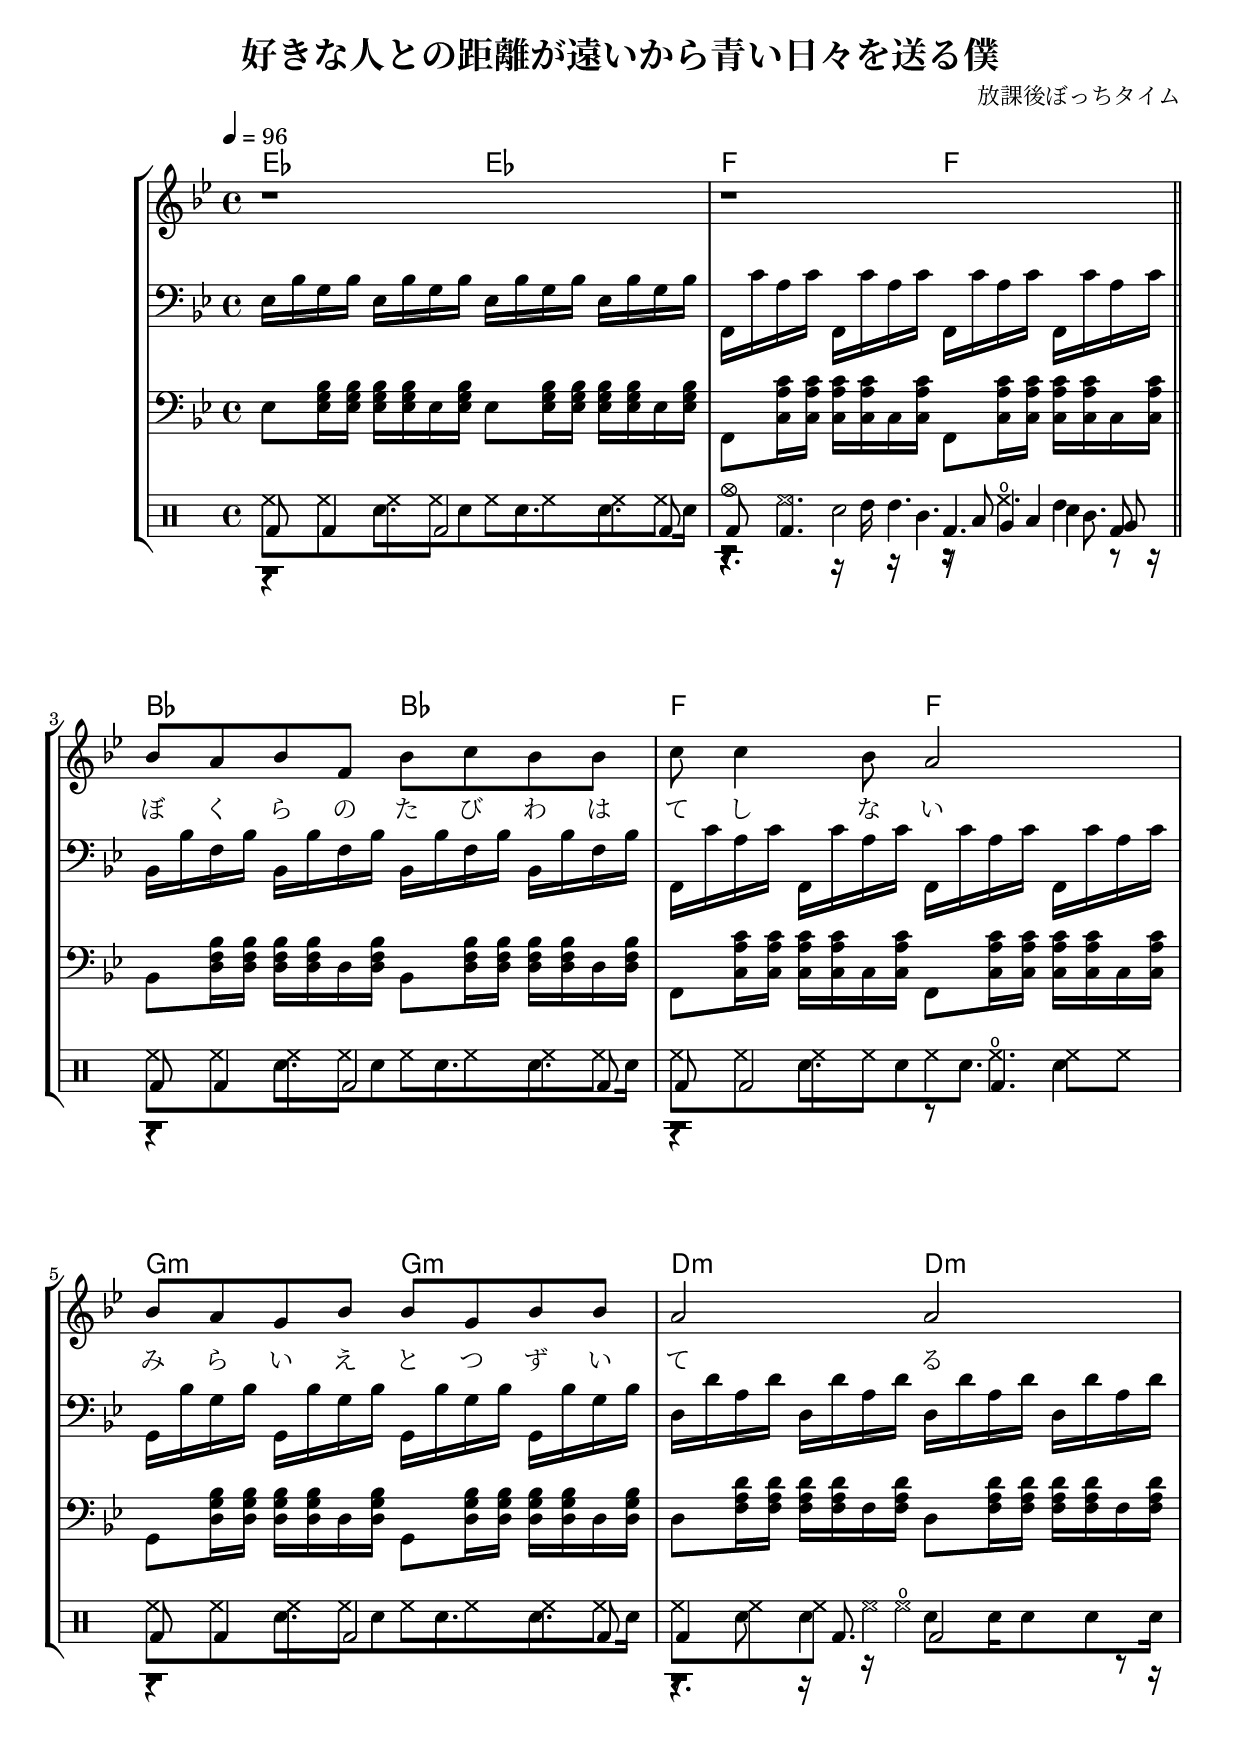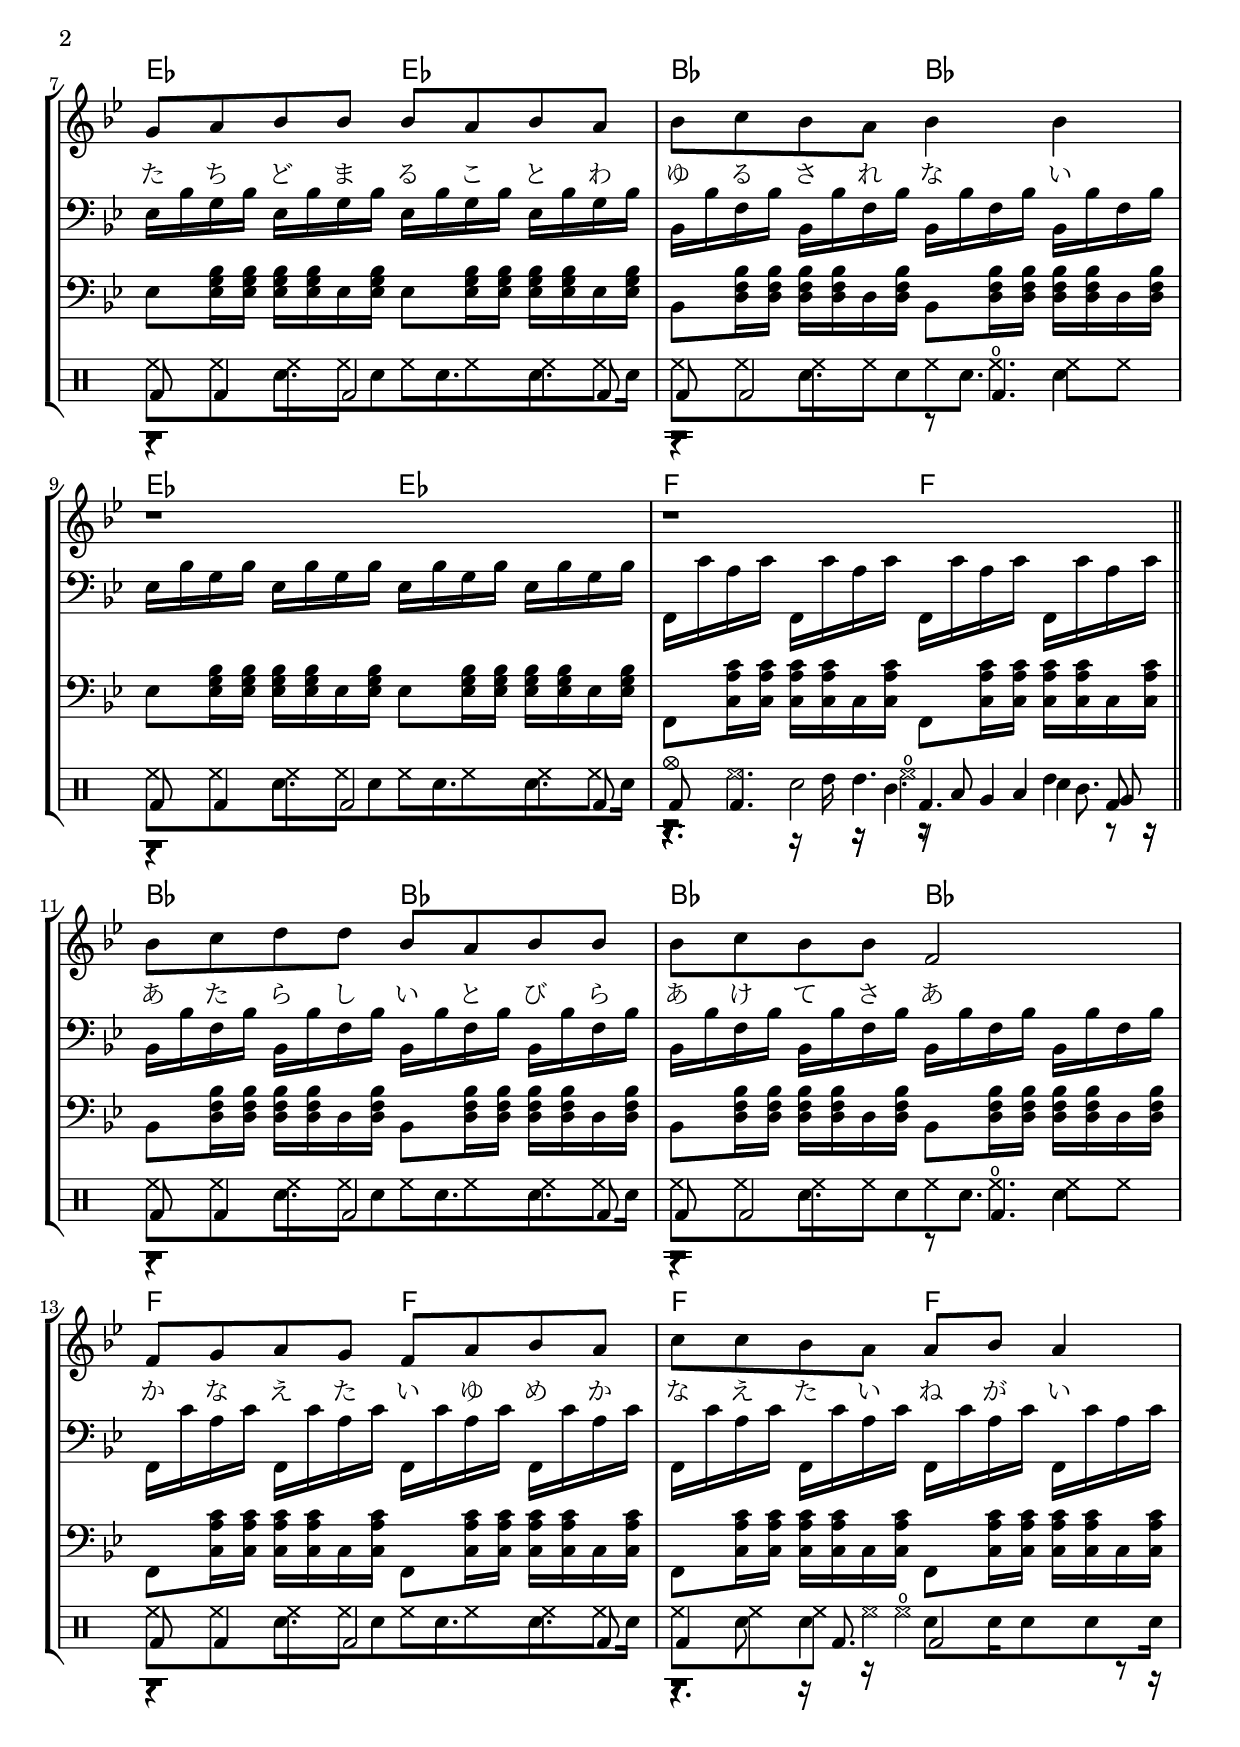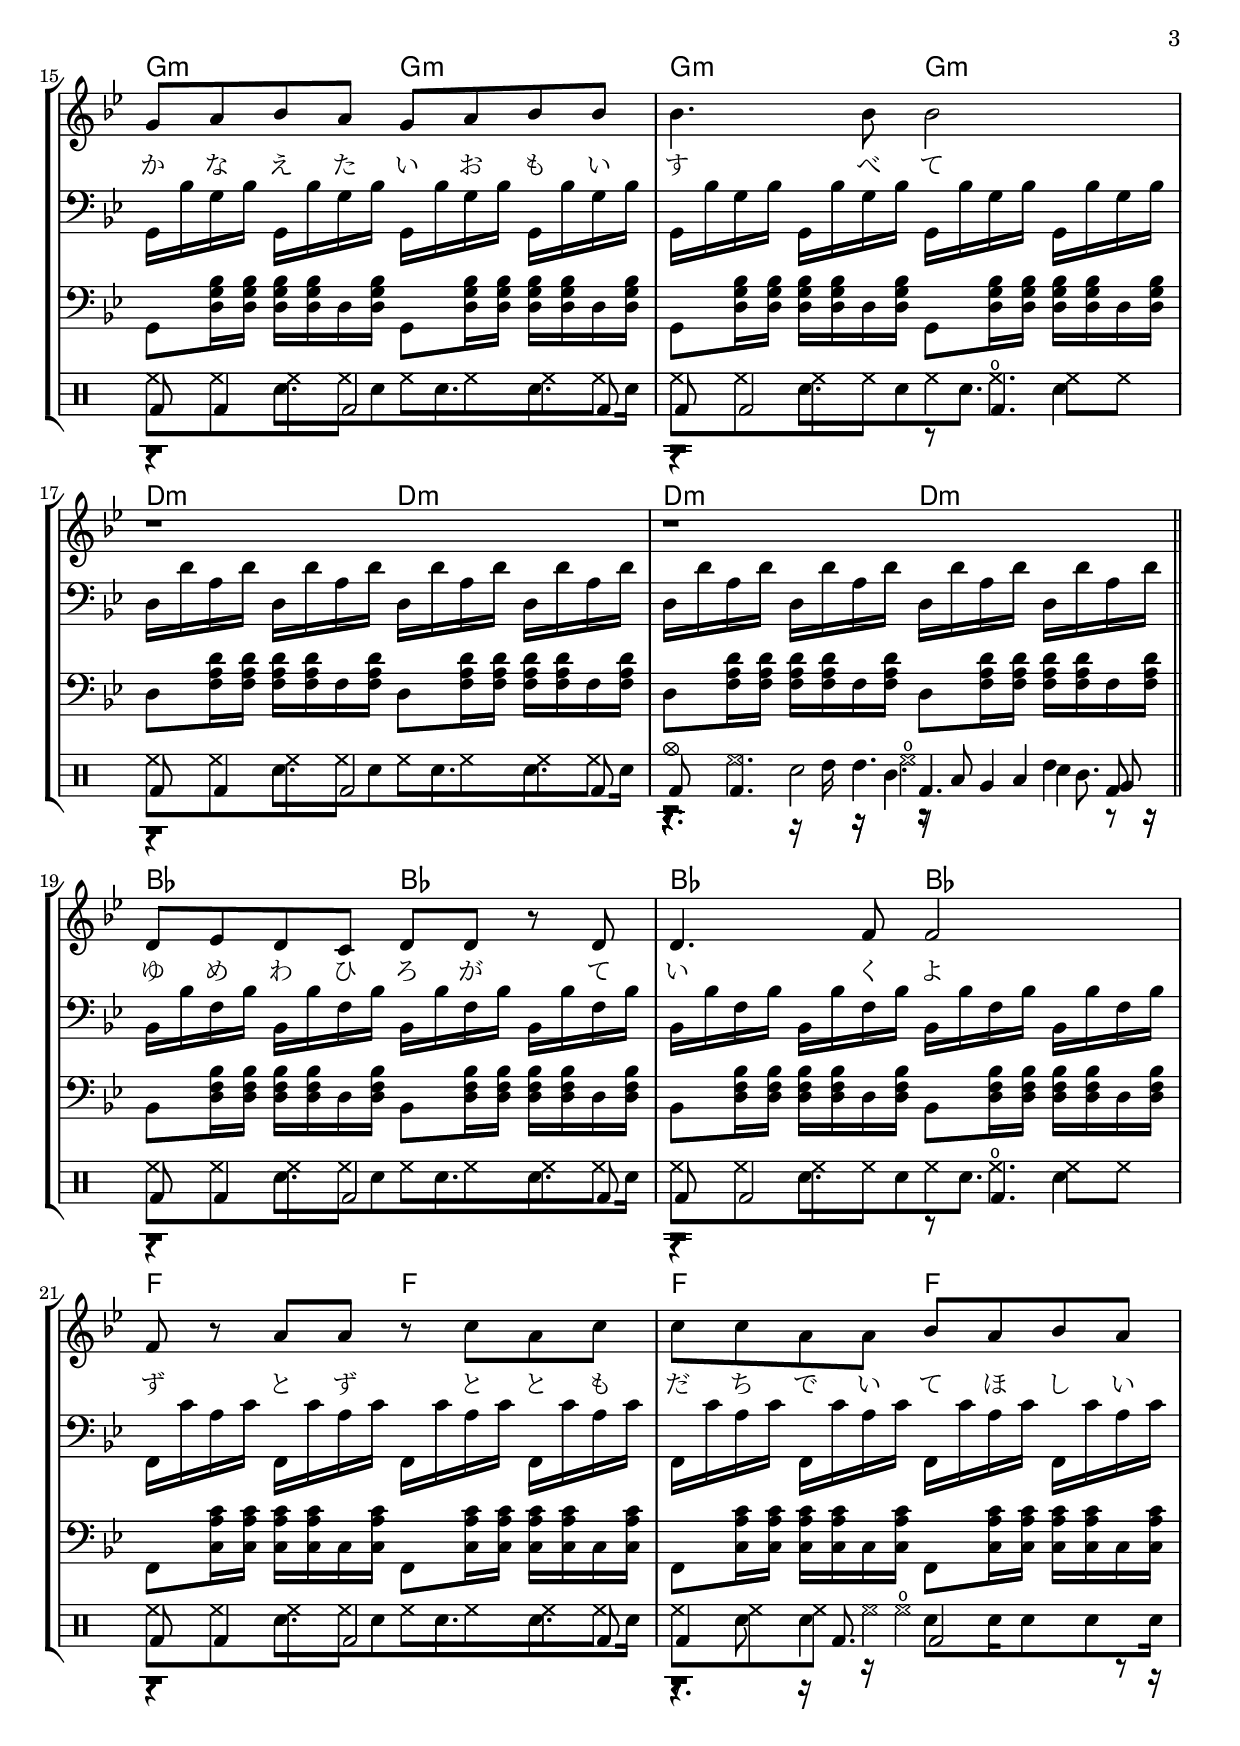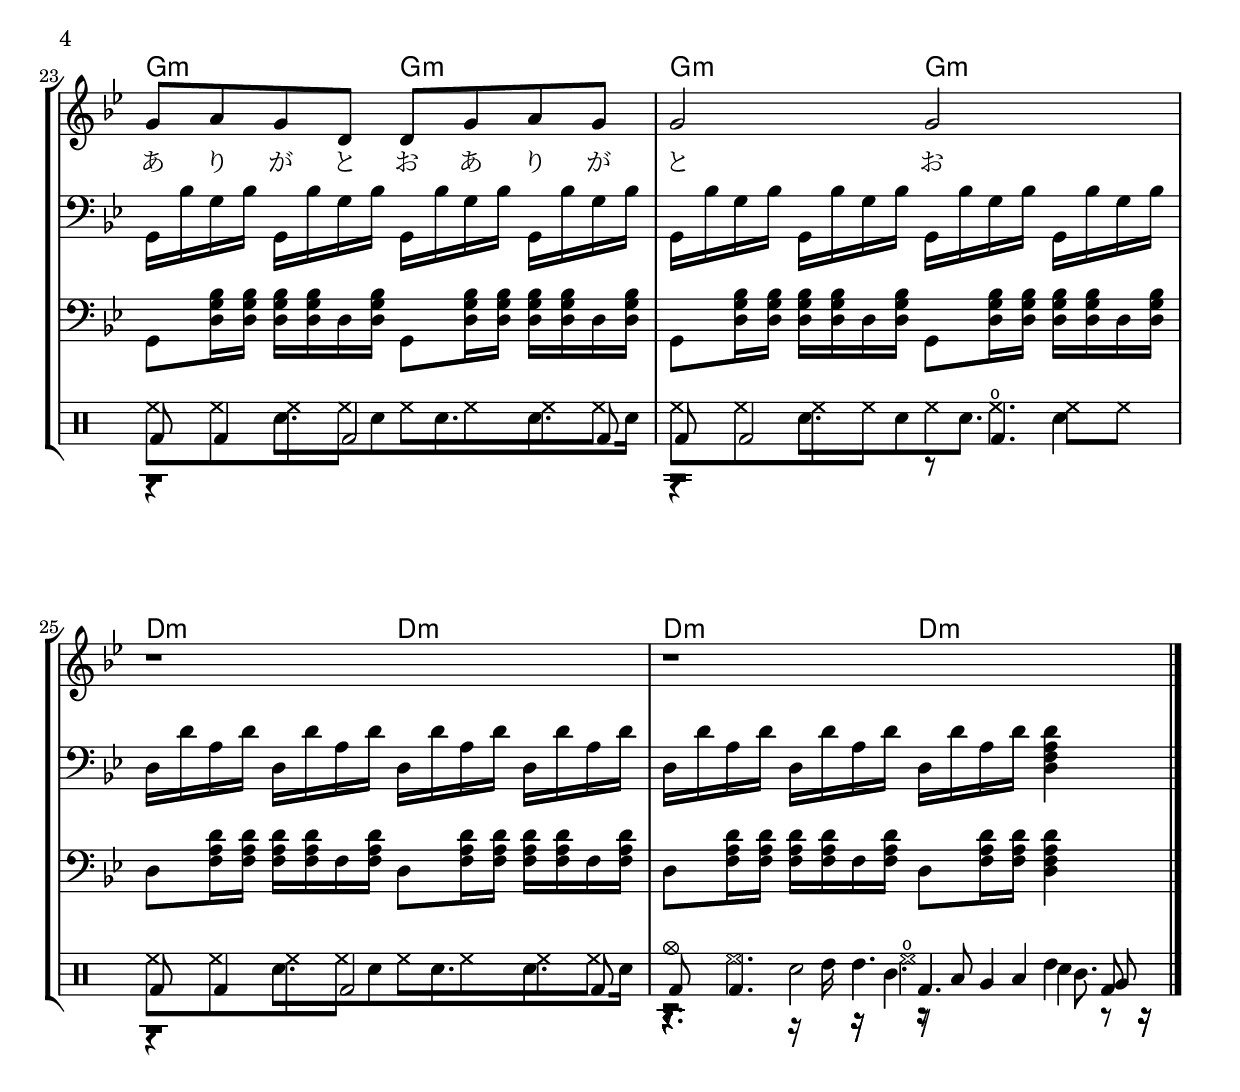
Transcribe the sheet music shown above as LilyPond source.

\version "2.12.1"

\header {
	title = \markup {好きな人との距離が遠いから青い日々を送る僕}
	composer = \markup \center-column {放課後ぼっちタイム}
}

harmony = \chordmode {
	es2 es f f 

	bes bes f f g:m g:m d:m d:m es es bes bes es es f f 

	bes bes bes bes f f f f g:m g:m g:m g:m d:m d:m d:m d:m 

	bes bes bes bes f f f f g:m g:m g:m g:m d:m d:m d:m d:m 
}

melody = {
	\key bes \major
	\tempo 4 = 96
	r1 | r1   
	\set Staff.midiInstrument = #"mmi0.42"
	 bes'8  a'8  bes'8  f'8  bes'8  c''8  bes'8  bes'8 
	c''8  c''4  bes'8  a'2 
	bes'8  a'8  g'8  bes'8  bes'8  g'8  bes'8  bes'8 
	a'2  a'2 
	g'8  a'8  bes'8  bes'8  bes'8  a'8  bes'8  a'8 
	bes'8  c''8  bes'8  a'8  bes'4  bes'4
	r1 r1 	\set Staff.midiInstrument = #"mmi0.42"
	 bes'8  c''8  d''8  d''8  bes'8  a'8  bes'8  bes'8 
	bes'8  c''8  bes'8  bes'8  f'2 
	f'8  g'8  a'8  g'8  f'8  a'8  bes'8  a'8 
	c''8  c''8  bes'8  a'8  a'8  bes'8  a'4 
	g'8  a'8  bes'8  a'8  g'8  a'8  bes'8  bes'8 
	bes'4.  bes'8  bes'2
	r1 r1 	\set Staff.midiInstrument = #"mmi0.42"
	 d'8  es'8  d'8  c'8  d'8  d'8  r8  d'8 
	d'4.  f'8  f'2 
	f'8  r8  a'8  a'8  r8  c''8  a'8  c''8 
	c''8  c''8  a'8  a'8  bes'8  a'8  bes'8  a'8 
	g'8  a'8  g'8  d'8  d'8  g'8  a'8  g'8 
	g'2  g'2
	r1 r1 	\bar "|."
}

words = \lyricmode {
	
	ぼ  く  ら  の  た  び  わ  は  て  し  な  い  み  ら  い  え  と  つ  ず  い  て  る  た  ち  ど  ま  る  こ  と  わ  ゆ  る  さ  れ  な  い  
	あ  た  ら  し  い  と  び  ら  あ  け  て  さ  あ  か  な  え  た  い  ゆ  め  か  な  え  た  い  ね  が  い  か  な  え  た  い  お  も  い  す  べ  て  
	ゆ  め  わ  ひ  ろ  が  て  い  く  よ  ず  と  ず  と  と  も  だ  ち  で  い  て  ほ  し  い  あ  り  が  と  お  あ  り  が  と  お  
}

tempochange = {
	\tempo 4 = 96
	r1 | r1 \bar "||"
	\tempo 4 = 96
	r1 | r1 | r1 | r1 | r1 | r1 | r1 | r1 \bar "||"
	\tempo 4 = 96
	r1 | r1 | r1 | r1 | r1 | r1 | r1 | r1 \bar "||"
	\tempo 4 = 96
	r1 | r1 | r1 | r1 | r1 | r1 | r1 | r1 \bar "|."
}

mainacc = {
	\clef bass
	\set Staff.midiInstrument = #"Overdriven Guitar"
	\key bes \major
	\tempo 4 = 96
	es16 bes g bes es bes g bes
	es16 bes g bes es bes g bes
	f,16 c' a c' f, c' a c'
	f,16 c' a c' f, c' a c'
	\bar "||"

	\set Staff.midiInstrument = #"Overdriven Guitar"
	bes,16 bes f bes bes, bes f bes
	bes,16 bes f bes bes, bes f bes
	f,16 c' a c' f, c' a c'
	f,16 c' a c' f, c' a c'
	g,16 bes g bes g, bes g bes
	g,16 bes g bes g, bes g bes
	d16 d' a d' d d' a d'
	d16 d' a d' d d' a d'
	es16 bes g bes es bes g bes
	es16 bes g bes es bes g bes
	bes,16 bes f bes bes, bes f bes
	bes,16 bes f bes bes, bes f bes
	es16 bes g bes es bes g bes
	es16 bes g bes es bes g bes
	f,16 c' a c' f, c' a c'
	f,16 c' a c' f, c' a c'
	\bar "||"

	\set Staff.midiInstrument = #"Overdriven Guitar"
	bes,16 bes f bes bes, bes f bes
	bes,16 bes f bes bes, bes f bes
	bes,16 bes f bes bes, bes f bes
	bes,16 bes f bes bes, bes f bes
	f,16 c' a c' f, c' a c'
	f,16 c' a c' f, c' a c'
	f,16 c' a c' f, c' a c'
	f,16 c' a c' f, c' a c'
	g,16 bes g bes g, bes g bes
	g,16 bes g bes g, bes g bes
	g,16 bes g bes g, bes g bes
	g,16 bes g bes g, bes g bes
	d16 d' a d' d d' a d'
	d16 d' a d' d d' a d'
	d16 d' a d' d d' a d'
	d16 d' a d' d d' a d'
	\bar "||"

	\set Staff.midiInstrument = #"Overdriven Guitar"
	bes,16 bes f bes bes, bes f bes
	bes,16 bes f bes bes, bes f bes
	bes,16 bes f bes bes, bes f bes
	bes,16 bes f bes bes, bes f bes
	f,16 c' a c' f, c' a c'
	f,16 c' a c' f, c' a c'
	f,16 c' a c' f, c' a c'
	f,16 c' a c' f, c' a c'
	g,16 bes g bes g, bes g bes
	g,16 bes g bes g, bes g bes
	g,16 bes g bes g, bes g bes
	g,16 bes g bes g, bes g bes
	d16 d' a d' d d' a d'
	d16 d' a d' d d' a d'
	d16 d' a d' d d' a d'
	d16 d' a d' <d f a d'>4
	\bar "|."
}

subacc = {
	\clef bass
	\set Staff.midiInstrument = #"Synth Bass 1"
	\key bes \major
	\tempo 4 = 96
	es8 <es g bes>16 <es g bes>16   <es g bes>16 <es g bes>16   es16 <es g bes>16
	es8 <es g bes>16 <es g bes>16   <es g bes>16 <es g bes>16   es16 <es g bes>16
	f,8 <c a c'>16 <c a c'>16   <c a c'>16 <c a c'>16   c16 <c a c'>16
	f,8 <c a c'>16 <c a c'>16   <c a c'>16 <c a c'>16   c16 <c a c'>16
	\bar "||"

	\set Staff.midiInstrument = #"Synth Bass 1"
	bes,8 <d f bes>16 <d f bes>16   <d f bes>16 <d f bes>16   d16 <d f bes>16
	bes,8 <d f bes>16 <d f bes>16   <d f bes>16 <d f bes>16   d16 <d f bes>16
	f,8 <c a c'>16 <c a c'>16   <c a c'>16 <c a c'>16   c16 <c a c'>16
	f,8 <c a c'>16 <c a c'>16   <c a c'>16 <c a c'>16   c16 <c a c'>16
	g,8 <d g bes>16 <d g bes>16   <d g bes>16 <d g bes>16   d16 <d g bes>16
	g,8 <d g bes>16 <d g bes>16   <d g bes>16 <d g bes>16   d16 <d g bes>16
	d8 <f a d'>16 <f a d'>16   <f a d'>16 <f a d'>16   f16 <f a d'>16
	d8 <f a d'>16 <f a d'>16   <f a d'>16 <f a d'>16   f16 <f a d'>16
	es8 <es g bes>16 <es g bes>16   <es g bes>16 <es g bes>16   es16 <es g bes>16
	es8 <es g bes>16 <es g bes>16   <es g bes>16 <es g bes>16   es16 <es g bes>16
	bes,8 <d f bes>16 <d f bes>16   <d f bes>16 <d f bes>16   d16 <d f bes>16
	bes,8 <d f bes>16 <d f bes>16   <d f bes>16 <d f bes>16   d16 <d f bes>16
	es8 <es g bes>16 <es g bes>16   <es g bes>16 <es g bes>16   es16 <es g bes>16
	es8 <es g bes>16 <es g bes>16   <es g bes>16 <es g bes>16   es16 <es g bes>16
	f,8 <c a c'>16 <c a c'>16   <c a c'>16 <c a c'>16   c16 <c a c'>16
	f,8 <c a c'>16 <c a c'>16   <c a c'>16 <c a c'>16   c16 <c a c'>16
	\bar "||"

	\set Staff.midiInstrument = #"Slap Bass 1"
	bes,8 <d f bes>16 <d f bes>16   <d f bes>16 <d f bes>16   d16 <d f bes>16
	bes,8 <d f bes>16 <d f bes>16   <d f bes>16 <d f bes>16   d16 <d f bes>16
	bes,8 <d f bes>16 <d f bes>16   <d f bes>16 <d f bes>16   d16 <d f bes>16
	bes,8 <d f bes>16 <d f bes>16   <d f bes>16 <d f bes>16   d16 <d f bes>16
	f,8 <c a c'>16 <c a c'>16   <c a c'>16 <c a c'>16   c16 <c a c'>16
	f,8 <c a c'>16 <c a c'>16   <c a c'>16 <c a c'>16   c16 <c a c'>16
	f,8 <c a c'>16 <c a c'>16   <c a c'>16 <c a c'>16   c16 <c a c'>16
	f,8 <c a c'>16 <c a c'>16   <c a c'>16 <c a c'>16   c16 <c a c'>16
	g,8 <d g bes>16 <d g bes>16   <d g bes>16 <d g bes>16   d16 <d g bes>16
	g,8 <d g bes>16 <d g bes>16   <d g bes>16 <d g bes>16   d16 <d g bes>16
	g,8 <d g bes>16 <d g bes>16   <d g bes>16 <d g bes>16   d16 <d g bes>16
	g,8 <d g bes>16 <d g bes>16   <d g bes>16 <d g bes>16   d16 <d g bes>16
	d8 <f a d'>16 <f a d'>16   <f a d'>16 <f a d'>16   f16 <f a d'>16
	d8 <f a d'>16 <f a d'>16   <f a d'>16 <f a d'>16   f16 <f a d'>16
	d8 <f a d'>16 <f a d'>16   <f a d'>16 <f a d'>16   f16 <f a d'>16
	d8 <f a d'>16 <f a d'>16   <f a d'>16 <f a d'>16   f16 <f a d'>16
	\bar "||"

	\set Staff.midiInstrument = #"Slap Bass 1"
	bes,8 <d f bes>16 <d f bes>16   <d f bes>16 <d f bes>16   d16 <d f bes>16
	bes,8 <d f bes>16 <d f bes>16   <d f bes>16 <d f bes>16   d16 <d f bes>16
	bes,8 <d f bes>16 <d f bes>16   <d f bes>16 <d f bes>16   d16 <d f bes>16
	bes,8 <d f bes>16 <d f bes>16   <d f bes>16 <d f bes>16   d16 <d f bes>16
	f,8 <c a c'>16 <c a c'>16   <c a c'>16 <c a c'>16   c16 <c a c'>16
	f,8 <c a c'>16 <c a c'>16   <c a c'>16 <c a c'>16   c16 <c a c'>16
	f,8 <c a c'>16 <c a c'>16   <c a c'>16 <c a c'>16   c16 <c a c'>16
	f,8 <c a c'>16 <c a c'>16   <c a c'>16 <c a c'>16   c16 <c a c'>16
	g,8 <d g bes>16 <d g bes>16   <d g bes>16 <d g bes>16   d16 <d g bes>16
	g,8 <d g bes>16 <d g bes>16   <d g bes>16 <d g bes>16   d16 <d g bes>16
	g,8 <d g bes>16 <d g bes>16   <d g bes>16 <d g bes>16   d16 <d g bes>16
	g,8 <d g bes>16 <d g bes>16   <d g bes>16 <d g bes>16   d16 <d g bes>16
	d8 <f a d'>16 <f a d'>16   <f a d'>16 <f a d'>16   f16 <f a d'>16
	d8 <f a d'>16 <f a d'>16   <f a d'>16 <f a d'>16   f16 <f a d'>16
	d8 <f a d'>16 <f a d'>16   <f a d'>16 <f a d'>16   f16 <f a d'>16
	d8 <f a d'>16 <f a d'>16 <d f a d'>4
	\bar "|."
}

percA = {
	\drummode {
	hh8 hh8 hh8 hh8 hh8 hh8 hh8 hh8  |r8 hh2. r8  \bar "||"
	hh8 hh8 hh8 hh8 hh8 hh8 hh8 hh8  |hh8 hh8 hh8 hh8 hh4 hh8 hh8  |hh8 hh8 hh8 hh8 hh8 hh8 hh8 hh8  |hh8 hh8 hh8 hh2 r8  |hh8 hh8 hh8 hh8 hh8 hh8 hh8 hh8  |hh8 hh8 hh8 hh8 hh4 hh8 hh8  |hh8 hh8 hh8 hh8 hh8 hh8 hh8 hh8  |r8 hh2. r8  \bar "||"
	hh8 hh8 hh8 hh8 hh8 hh8 hh8 hh8  |hh8 hh8 hh8 hh8 hh4 hh8 hh8  |hh8 hh8 hh8 hh8 hh8 hh8 hh8 hh8  |hh8 hh8 hh8 hh2 r8  |hh8 hh8 hh8 hh8 hh8 hh8 hh8 hh8  |hh8 hh8 hh8 hh8 hh4 hh8 hh8  |hh8 hh8 hh8 hh8 hh8 hh8 hh8 hh8  |r8 hh2. r8  \bar "||"
	hh8 hh8 hh8 hh8 hh8 hh8 hh8 hh8  |hh8 hh8 hh8 hh8 hh4 hh8 hh8  |hh8 hh8 hh8 hh8 hh8 hh8 hh8 hh8  |hh8 hh8 hh8 hh2 r8  |hh8 hh8 hh8 hh8 hh8 hh8 hh8 hh8  |hh8 hh8 hh8 hh8 hh4 hh8 hh8  |hh8 hh8 hh8 hh8 hh8 hh8 hh8 hh8  |r8 hh2. r8  \bar "|."
	}
}

percB = {
	\drummode {
	r4 sn8. sn8 sn8. sn8. sn16  |r4 sn2 sn4  \bar "||"
	r4 sn8. sn8 sn8. sn8. sn16  |r4 sn8. sn8 sn8. sn4  |r4 sn8. sn8 sn8. sn8. sn16  |r8 sn8 sn4 sn8 sn16 sn8 sn8 sn16  |r4 sn8. sn8 sn8. sn8. sn16  |r4 sn8. sn8 sn8. sn4  |r4 sn8. sn8 sn8. sn8. sn16  |r4 sn2 sn4  \bar "||"
	r4 sn8. sn8 sn8. sn8. sn16  |r4 sn8. sn8 sn8. sn4  |r4 sn8. sn8 sn8. sn8. sn16  |r8 sn8 sn4 sn8 sn16 sn8 sn8 sn16  |r4 sn8. sn8 sn8. sn8. sn16  |r4 sn8. sn8 sn8. sn4  |r4 sn8. sn8 sn8. sn8. sn16  |r4 sn2 sn4  \bar "||"
	r4 sn8. sn8 sn8. sn8. sn16  |r4 sn8. sn8 sn8. sn4  |r4 sn8. sn8 sn8. sn8. sn16  |r8 sn8 sn4 sn8 sn16 sn8 sn8 sn16  |r4 sn8. sn8 sn8. sn8. sn16  |r4 sn8. sn8 sn8. sn4  |r4 sn8. sn8 sn8. sn8. sn16  |r4 sn2 sn4  \bar "|."
	}
}

percC = {
	\drummode {
	bd8 bd4 bd2 bd8  |bd8 bd4. bd4. bd8  \bar "||"
	bd8 bd4 bd2 bd8  |bd8 bd2 bd4.  |bd8 bd4 bd2 bd8  |bd4 r16 bd8. bd2  |bd8 bd4 bd2 bd8  |bd8 bd2 bd4.  |bd8 bd4 bd2 bd8  |bd8 bd4. bd4. bd8  \bar "||"
	bd8 bd4 bd2 bd8  |bd8 bd2 bd4.  |bd8 bd4 bd2 bd8  |bd4 r16 bd8. bd2  |bd8 bd4 bd2 bd8  |bd8 bd2 bd4.  |bd8 bd4 bd2 bd8  |bd8 bd4. bd4. bd8  \bar "||"
	bd8 bd4 bd2 bd8  |bd8 bd2 bd4.  |bd8 bd4 bd2 bd8  |bd4 r16 bd8. bd2  |bd8 bd4 bd2 bd8  |bd8 bd2 bd4.  |bd8 bd4 bd2 bd8  |bd8 bd4. bd4. bd8  \bar "|."
	}
}

percD = {
	\drummode {
	r1  |r2 r8 hho4.  \bar "||"
	r1  |r2 r8 hho4.  |r1  |r4. r16 hho2 r16  |r1  |r2 r8 hho4.  |r1  |r4. r16 hho2 r16  \bar "||"
	r1  |r2 r8 hho4.  |r1  |r4. r16 hho2 r16  |r1  |r2 r8 hho4.  |r1  |r4. r16 hho2 r16  \bar "||"
	r1  |r2 r8 hho4.  |r1  |r4. r16 hho2 r16  |r1  |r2 r8 hho4.  |r1  |r4. r16 hho2 r16  \bar "|."
	}
}

percE = {
	\drummode {
	r1 |cymc1  \bar "||"
	r1 |r1 |r1 |r1 |r1 |r1 |r1 |cymc1  \bar "||"
	r1 |r1 |r1 |r1 |r1 |r1 |r1 |cymc1  \bar "||"
	r1 |r1 |r1 |r1 |r1 |r1 |r1 |cymc1  \bar "|."
	}
}

percF = {
	\drummode {
	r1 |r4 r16 tommh16 tommh4. tommh4  \bar "||"
	r1 |r1 |r1 |r1 |r1 |r1 |r1 |r4 r16 tommh16 tommh4. tommh4  \bar "||"
	r1 |r1 |r1 |r1 |r1 |r1 |r1 |r4 r16 tommh16 tommh4. tommh4  \bar "||"
	r1 |r1 |r1 |r1 |r1 |r1 |r1 |r4 r16 tommh16 tommh4. tommh4  \bar "|."
	}
}

percG = {
	\drummode {
	r1 |r4. r16 tomml4. tomml8.  \bar "||"
	r1 |r1 |r1 |r1 |r1 |r1 |r1 |r4. r16 tomml4. tomml8.  \bar "||"
	r1 |r1 |r1 |r1 |r1 |r1 |r1 |r4. r16 tomml4. tomml8.  \bar "||"
	r1 |r1 |r1 |r1 |r1 |r1 |r1 |r4. r16 tomml4. tomml8.  \bar "|."
	}
}

percH = {
	\drummode {
	r1 |r2 r16 toml8 toml4 r16  \bar "||"
	r1 |r1 |r1 |r1 |r1 |r1 |r1 |r2 r16 toml8 toml4 r16  \bar "||"
	r1 |r1 |r1 |r1 |r1 |r1 |r1 |r2 r16 toml8 toml4 r16  \bar "||"
	r1 |r1 |r1 |r1 |r1 |r1 |r1 |r2 r16 toml8 toml4 r16  \bar "|."
	}
}

percI = {
	\drummode {
	r1 |r2 r8 tomfh4 tomfh8  \bar "||"
	r1 |r1 |r1 |r1 |r1 |r1 |r1 |r2 r8 tomfh4 tomfh8  \bar "||"
	r1 |r1 |r1 |r1 |r1 |r1 |r1 |r2 r8 tomfh4 tomfh8  \bar "||"
	r1 |r1 |r1 |r1 |r1 |r1 |r1 |r2 r8 tomfh4 tomfh8  \bar "|."
	}
}

\score {
	<<
		\new StaffGroup <<
			\new ChordNames {\harmony}
			\new Voice = "melody" {\melody}
			\new Lyrics \lyricsto "melody" \words
			\new Staff = "mainacc" {\mainacc}
			\new Staff = "subacc" {\subacc}
			\new DrumStaff <<
				\new DrumVoice {\percA}
				\new DrumVoice {\percB}
				\new DrumVoice {\percC}
				\new DrumVoice {\percD}
				\new DrumVoice {\percE}
				\new DrumVoice {\percF}
				\new DrumVoice {\percG}
				\new DrumVoice {\percH}
				\new DrumVoice {\percI}
			>>
		>>
	>>
	\layout { }
}
